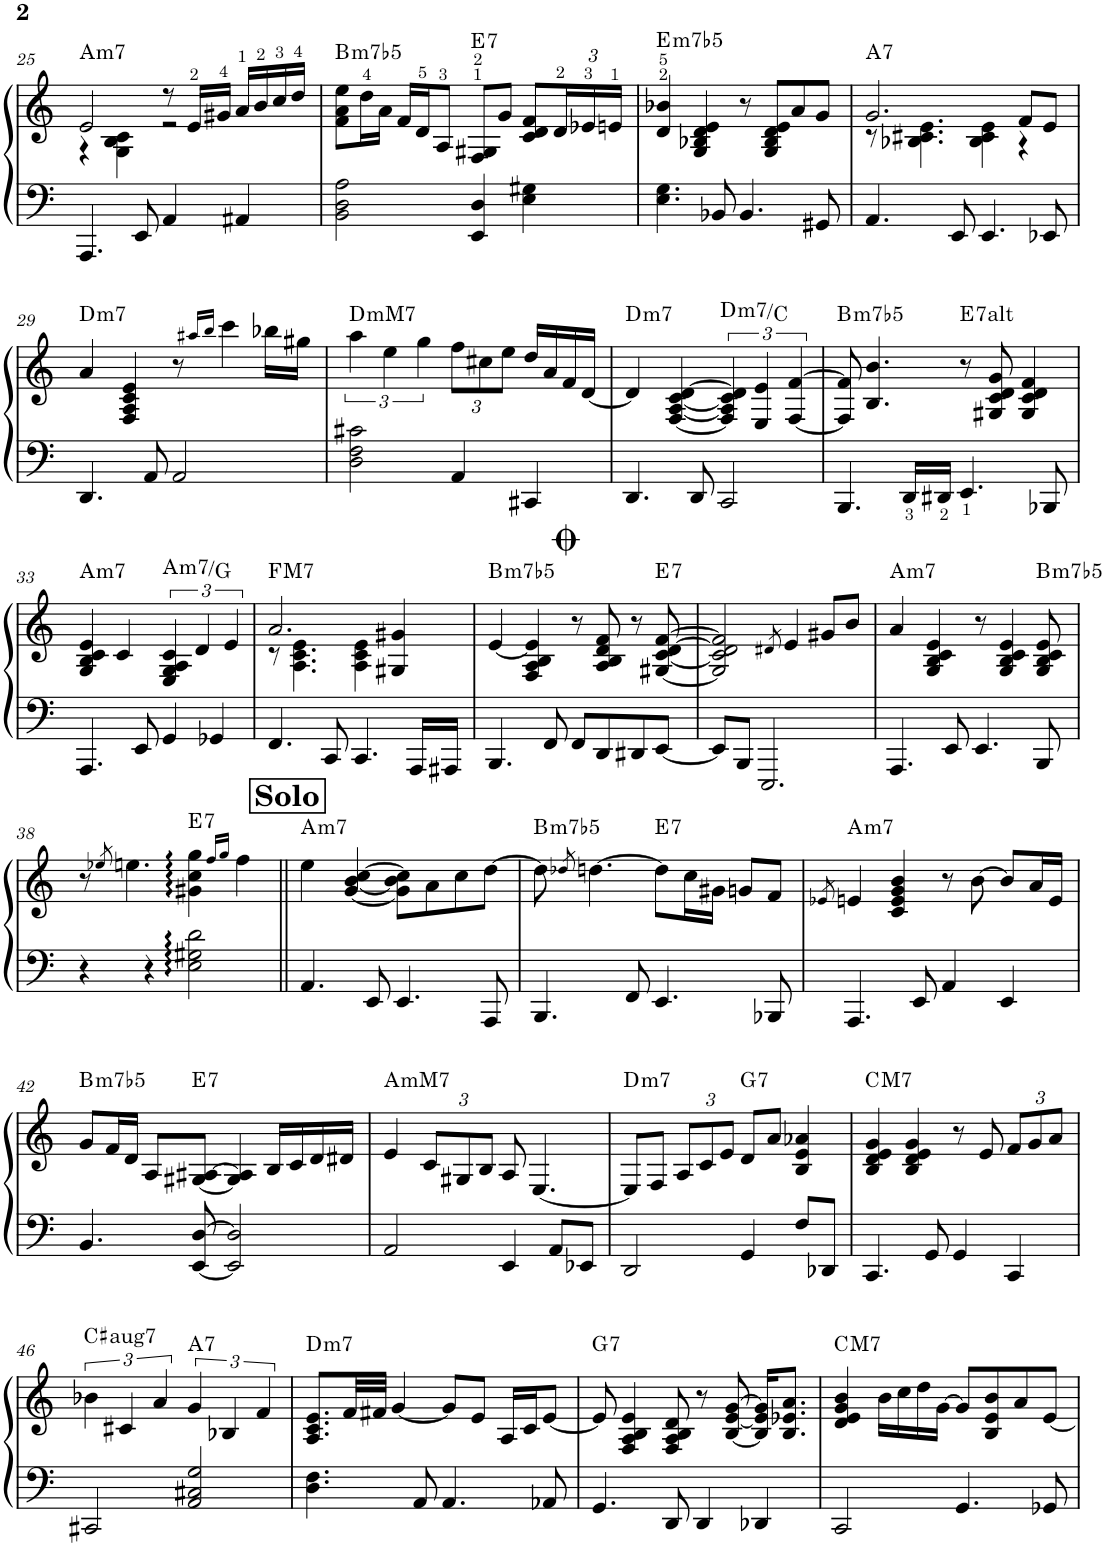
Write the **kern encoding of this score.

**kern	**kern	**harte
*part1	*part1	*part1
*staff2	*staff1	*
*I"Piano	*	*
*I'Pno.	*	*
!!LO:PB:g=z
*clefF4	*clefG2	*
*k[]	*k[]	*
*M4/4	*M4/4	*
=25	=25	=25
*	*^	*
!	!	!	!LO:H:kt=m7
4.AAA/	2e/	4r	A:min7
.	.	4G\ 4B\ 4c\	.
8EE/	.	.	.
4AA/	8r	2r	.
.	16e/LL	.	.
.	16g#X/JJ	.	.
4AA#X/	16a/LL	.	.
.	16b/	.	.
.	16cc/	.	.
.	16dd/JJ	.	.
*	*v	*v	*
=26	=26	=26
!	!	!LO:H:kt=m7b5
2BB\ 2D\ 2A\	8f\ 8a\ 8ee\L	B:hdim7
.	16dd\L	.
.	16a\JJ	.
.	16f/LL	.
.	16d/J	.
.	8A/J	.
!	!	!LO:H:kt=7
4EE/ 4D/	8F/ 8G#X/L	E:7
.	8g/J	.
4E\ 4G#X\	8c/ 8d/ 8f/L	.
*	*Xbrackettup	*
.	24d/L	.
.	24e-X/	.
.	24en/JJ	.
=27	=27	=27
!	!	!LO:H:kt=m7b5
4.E\ 4.G\	4d/ 4b-X/	E:hdim7
.	4G/ 4B-X/ 4d/ 4e/	.
8BB-X/	.	.
4.BB-/	8r	.
.	8G/ 8B-/ 8d/ 8e/L	.
.	8a/	.
8GG#X/	8g/J	.
=28	=28	=28
*	*^	*
!	!	!	!LO:H:kt=7
4.AA/	2.g/	8r	A:7
.	.	4.B-X\ 4.c#X\ 4.e\	.
8EE/	.	.	.
4.EE/	.	4B-\ 4c#\ 4e\	.
.	8f/L	4r	.
8EE-X/	8e/J	.	.
*	*v	*v	*
!!LO:LB:g=z
=29	=29	=29
!	!	!LO:H:kt=m7
4.DD/	4a/	D:min7
.	4F/ 4A/ 4c/ 4e/	.
8AA/	.	.
2AA/	8r	.
.	16qaa#X/LL	.
.	16qbb/JJ	.
.	4ccc\	.
.	16bb-X\LL	.
.	16gg#X\JJ	.
=30	=30	=30
*	*brackettup	*
!	!	!LO:H:kt=mM7
2D\ 2F\ 2c#X\	6aa\	D:minmaj7
.	6ee\	.
.	6gg\	.
*	*Xbrackettup	*
4AA/	12ff\L	.
.	12cc#X\	.
.	12ee\J	.
4CC#X/	16dd/LL	.
.	16a/	.
.	16f/	.
.	[16d/JJ	.
=31	=31	=31
!	!	!LO:H:kt=m7
4.DD/	4d/]	D:min7
.	[4F/ [4A/ [4c/ [4d/	.
8DD/	.	.
*	*brackettup	*
!	!	!LO:H:kt=m7
2CC/	6F/] 6A/] 6c/] 6d/]	D:min7/b7
.	6E/ 6e/	.
.	[6F/ [6f/	.
=32	=32	=32
!	!	!LO:H:kt=m7b5
4.BBB/	8F/] 8f/]	B:hdim7
.	4.B/ 4.b/	.
16DD/LL	.	.
16DD#X/JJ	.	.
!	!	!LO:H:kt=7
4.EE/	8r	E:(3,b5,#5,b7,b9,#9)
.	8G#X/ 8c/ 8d/ 8g/	.
.	4G#/ 4c/ 4d/ 4f/	.
8BBB-X/	.	.
!!LO:LB:g=z
=33	=33	=33
!	!	!LO:H:kt=m7
4.AAA/	4G/ 4B/ 4c/ 4e/	A:min7
.	4c/	.
8EE/	.	.
!	!	!LO:H:kt=m7
4GG/	6E/ 6G/ 6A/ 6c/	A:min7/b7
.	6d/	.
4GG-X/	.	.
.	6e/	.
=34	=34	=34
*	*^	*
!	!	!	!LO:H:kt=M7
4.FF/	2.a/	8r	F:maj7
.	.	4.A\ 4.c\ 4.e\	.
8CC/	.	.	.
4.CC/	.	4A\ 4c\ 4e\	.
.	4G#X/ 4g#X/	4ryy	.
16AAA/LL	.	.	.
16AAA#X/JJ	.	.	.
*	*v	*v	*
=35	=35	=35
!	!	!LO:H:kt=m7b5
4.BBB/	[4e/	B:hdim7
.	4F/ 4A/ 4B/ 4e/]	.
8FF/	.	.
8FF/L	8r	.
8DD/	8A/ 8B/ 8d/ 8f/	.
8DD#X/	8r	.
!	!	!LO:H:kt=7
[8EE/J	[8G#X/ [8c/ [8d/ [8f/	E:7
=36	=36	=36
8EE/L]	2G#/] 2c/] 2d/] 2f/]	.
8BBB/J	.	.
2.EEE/	.	.
.	8qd#X/	.
.	4e/	.
.	8g#X/L	.
.	8b/J	.
=37	=37	=37
!	!	!LO:H:kt=m7
4.AAA/	4a/	A:min7
.	4G/ 4B/ 4c/ 4e/	.
8EE/	.	.
4.EE/	8r	.
.	4G/ 4B/ 4c/ 4e/	.
!	!	!LO:H:kt=m7b5
8BBB/	8G/ 8B/ 8c/ 8e/	B:hdim7
!!LO:LB:g=z
=38	=38	=38
4r	8r	.
.	8qee-X/	.
.	4.een\	.
4r	.	.
!	!	!LO:H:kt=7
2E\ 2G#X\ 2d\	4g#X\ 4cc\ 4gg\	E:7
.	16qff/LL	.
.	16qgg/JJ	.
.	4ff\	.
!!LO:REH:place=s1:a:B:cj:fs=14:t=Solo
=39||	=39||	=39||
!	!	!LO:H:kt=m7
4.AA/	4ee\	A:min7
.	[4g/ [4b/ [4cc/	.
8EE/	.	.
4.EE/	8g\] 8b\] 8cc\]L	.
.	8a\	.
.	8cc\	.
8AAA/	[8dd\J	.
=40	=40	=40
!	!	!LO:H:kt=m7b5
4.BBB/	8dd\]	B:hdim7
.	8qdd-X/	.
.	[4.ddn\	.
8FF/	.	.
!	!	!LO:H:kt=7
4.EE/	8dd\L]	E:7
.	16cc\L	.
.	16g#X\JJ	.
.	8gn/L	.
8BBB-X/	8f/J	.
=41	=41	=41
.	8qe-X/	.
!	!	!LO:H:kt=m7
4.AAA/	4en/	A:min7
.	4c/ 4e/ 4g/ 4b/	.
8EE/	.	.
4AA/	8r	.
.	[8b\	.
4EE/	8b/L]	.
.	16a/L	.
.	16e/JJ	.
!!LO:LB:g=z
=42	=42	=42
!	!	!LO:H:kt=m7b5
4.BB/	8g/L	B:hdim7
.	16f/L	.
.	16d/JJ	.
.	8A/L	.
!	!	!LO:H:kt=7
[8EE/ [8D/	[8G#X/ [8A#X/J	E:7
2EE/] 2D/]	4G#/] 4A#/]	.
.	16B/LL	.
.	16c/	.
.	16d/	.
.	16d#X/JJ	.
=43	=43	=43
!	!	!LO:H:kt=mM7
2AA/	4e/	A:minmaj7
*	*Xbrackettup	*
.	12c/L	.
.	12G#X/	.
.	12B/J	.
4EE/	8A/	.
.	[4.E/	.
8AA/L	.	.
8EE-X/J	.	.
=44	=44	=44
!	!	!LO:H:kt=m7
2DD/	8E/L]	D:min7
.	8F/J	.
.	12A/L	.
.	12c/	.
.	12e/J	.
!	!	!LO:H:kt=7
4GG/	8d/L	G:7
.	8a/J	.
8F/L	4B/ 4e/ 4a-X/	.
8DD-X/J	.	.
=45	=45	=45
!	!	!LO:H:kt=M7
4.CC/	4B/ 4d/ 4e/ 4g/	C:maj7
.	4B/ 4d/ 4e/ 4g/	.
8GG/	.	.
4GG/	8r	.
.	8e/	.
4CC/	12f/L	.
.	12g/	.
.	12a/J	.
!!LO:LB:g=z
=46	=46	=46
*	*brackettup	*
!	!	!LO:H:kt=aug7
2CC#X/	6b-X\	C#:aug(b7)
.	6c#X/	.
.	6a/	.
!	!	!LO:H:kt=7
2AA/ 2C#X/ 2G/	6g/	A:7
.	6B-X/	.
.	6f/	.
=47	=47	=47
!	!	!LO:H:kt=m7
4.D\ 4.F\	8.A/ 8.c/ 8.e/L	D:min7
.	32f/LL	.
.	32f#X/JJJ	.
.	[4g/	.
8AA/	.	.
4.AA/	8g/L]	.
.	8e/J	.
.	16A/LL	.
.	16c/J	.
8AA-X/	[8e/J	.
=48	=48	=48
!	!	!LO:H:kt=7
4.GG/	8e/]	G:7
.	4F/ 4A/ 4B/ 4e/	.
8DD/	8F/ 8A/ 8B/ 8d/	.
4DD/	8r	.
.	[8B/ [8e/ [8g/	.
4DD-X/	16B/] 16e/] 16g/]KL	.
.	8.B/ 8.e-X/ 8.a/J	.
=49	=49	=49
!	!	!LO:H:kt=M7
2CC/	4d/ 4e/ 4g/ 4b/	C:maj7
.	16b\LL	.
.	16cc\	.
.	16dd\	.
.	[16g\JJ	.
4.GG/	8g/L]	.
.	8B/ 8e/ 8b/	.
.	8a/	.
8GG-X/	[8e/J	.
=	=	=
*-	*-	*-
